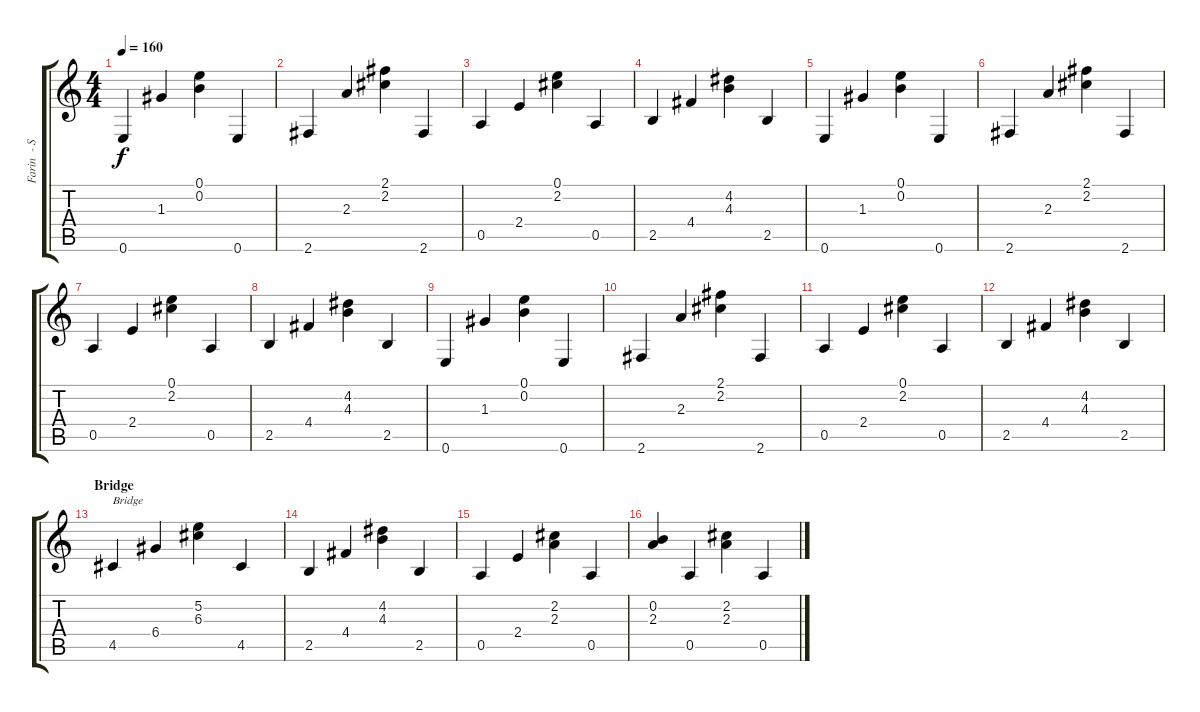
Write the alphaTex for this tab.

\track ("Farin  - Semiacoustic" "Farin  - S") {instrument acousticguitarsteel}
\staff {score tabs}
\tuning (E4 B3 G3 D3 A2 E2) {hide}
\ts (4 4)
\tempo 160
\clef g2
\ks c
0.6.4{dy f} 1.3.4 (0.1 0.2).4 0.6.4 |
2.6.4 2.3.4 (2.1 2.2).4 2.6.4 |
0.5.4 2.4.4 (0.1 2.2).4 0.5.4 |
2.5.4 4.4.4 (4.2 4.3).4 2.5.4 |
0.6.4 1.3.4 (0.1 0.2).4 0.6.4 |
2.6.4 2.3.4 (2.1 2.2).4 2.6.4 |
0.5.4 2.4.4 (0.1 2.2).4 0.5.4 |
2.5.4 4.4.4 (4.2 4.3).4 2.5.4 |
0.6.4 1.3.4 (0.1 0.2).4 0.6.4 |
2.6.4 2.3.4 (2.1 2.2).4 2.6.4 |
0.5.4 2.4.4 (0.1 2.2).4 0.5.4 |
2.5.4 4.4.4 (4.2 4.3).4 2.5.4 |
\section ("" "Bridge")
4.5.4{txt "Bridge"} 6.4.4 (5.2 6.3).4 4.5.4 |
2.5.4 4.4.4 (4.2 4.3).4 2.5.4 |
0.5.4 2.4.4 (2.2 2.3).4 0.5.4 |
(0.2 2.3).4 0.5.4 (2.2 2.3).4 0.5.4
